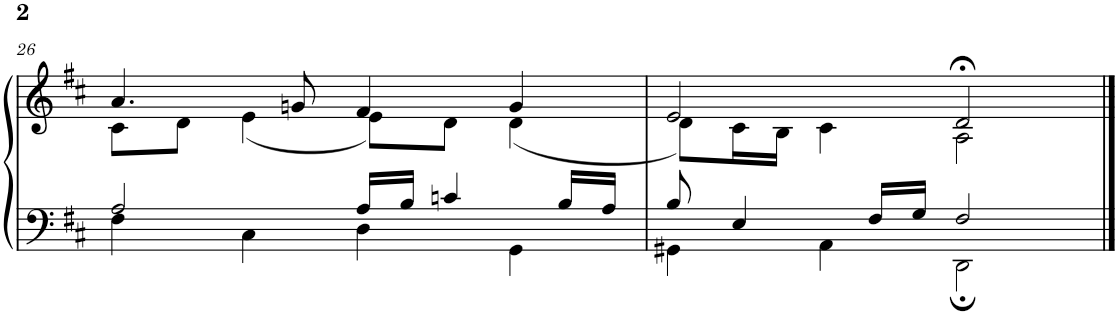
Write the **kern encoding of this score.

**kern	**kern
*part1	*part1
*staff2	*staff1
*I"S,A	*
!!LO:PB:g=z
*clefF4	*clefG2
*k[f#c#]	*k[f#c#]
*M4/4	*M4/4
*met(c)	*met(c)
=26	=26
*^	*^
2A/	4F#\	4.a/	8c#\L
.	.	.	8d\J
.	4C#\	.	(<4e\
.	.	8gn/	.
16A/LL	4D\	4f#/	8e\L)
16B/JJ	.	.	.
4cn/	.	.	8d\J
.	4GG\	4g/	(<4d\
16B/LL	.	.	.
16A/JJ	.	.	.
=27	=27	=27	=27
8B/	4GG#X\	2e/	8d\L)
4E/	.	.	16c#\L
.	.	.	16B\JJ
.	4AA\	.	4c#\
16F#/LL	.	.	.
16G/JJ	.	.	.
2F#/	2DD;\	2d;</	2A\
*v	*v	*	*
*	*v	*v
==	==
*-	*-
